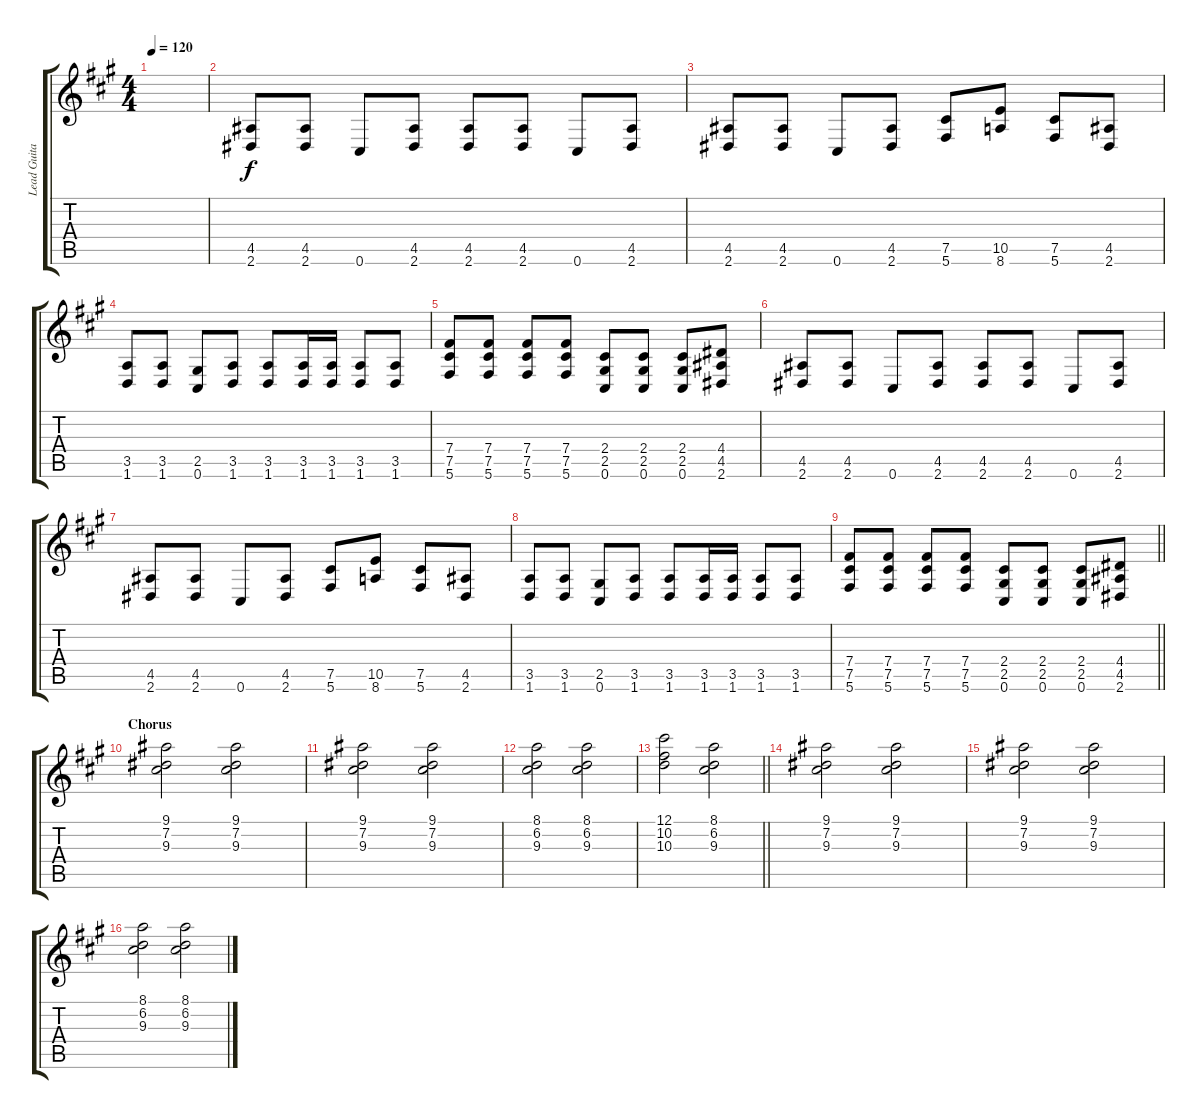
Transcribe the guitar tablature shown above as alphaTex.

\track ("Lead Guitar" "Lead Guita") {instrument overdrivenguitar}
\staff {score tabs}
\tuning (Db4 Ab3 E3 B2 Gb2 Db2) {hide}
\ts (4 4)
\tempo 120
\clef g2
\ks a
|
(4.5 2.6).8 (4.5 2.6).8 0.6.8 (4.5 2.6).8 (4.5 2.6).8 (4.5 2.6).8 0.6.8 (4.5 2.6).8 |
(4.5 2.6).8 (4.5 2.6).8 0.6.8 (4.5 2.6).8 (7.5 5.6).8 (10.5 8.6).8 (7.5 5.6).8 (4.5 2.6).8 |
(3.5 1.6).8 (3.5 1.6).8 (2.5 0.6).8 (3.5 1.6).8 (3.5 1.6).8 (3.5 1.6).16 (3.5 1.6).16 (3.5 1.6).8 (3.5 1.6).8 |
(7.4 7.5 5.6).8 (7.4 7.5 5.6).8 (7.4 7.5 5.6).8 (7.4 7.5 5.6).8 (2.4 2.5 0.6).8 (2.4 2.5 0.6).8 (2.4 2.5 0.6).8 (4.4 4.5 2.6).8 |
(4.5 2.6).8 (4.5 2.6).8 0.6.8 (4.5 2.6).8 (4.5 2.6).8 (4.5 2.6).8 0.6.8 (4.5 2.6).8 |
(4.5 2.6).8 (4.5 2.6).8 0.6.8 (4.5 2.6).8 (7.5 5.6).8 (10.5 8.6).8 (7.5 5.6).8 (4.5 2.6).8 |
(3.5 1.6).8 (3.5 1.6).8 (2.5 0.6).8 (3.5 1.6).8 (3.5 1.6).8 (3.5 1.6).16 (3.5 1.6).16 (3.5 1.6).8 (3.5 1.6).8 |
\barLineRight lightlight
(7.4 7.5 5.6).8 (7.4 7.5 5.6).8 (7.4 7.5 5.6).8 (7.4 7.5 5.6).8 (2.4 2.5 0.6).8 (2.4 2.5 0.6).8 (2.4 2.5 0.6).8 (4.4 4.5 2.6).8 |
\section ("" "Chorus")
(9.1 7.2 9.3).2 (9.1 7.2 9.3).2 |
(9.1 7.2 9.3).2 (9.1 7.2 9.3).2 |
(8.1 6.2 9.3).2 (8.1 6.2 9.3).2 |
\barLineRight lightlight
(12.1 10.2 10.3).2 (8.1 6.2 9.3).2 |
(9.1 7.2 9.3).2 (9.1 7.2 9.3).2 |
(9.1 7.2 9.3).2 (9.1 7.2 9.3).2 |
(8.1 6.2 9.3).2 (8.1 6.2 9.3).2
